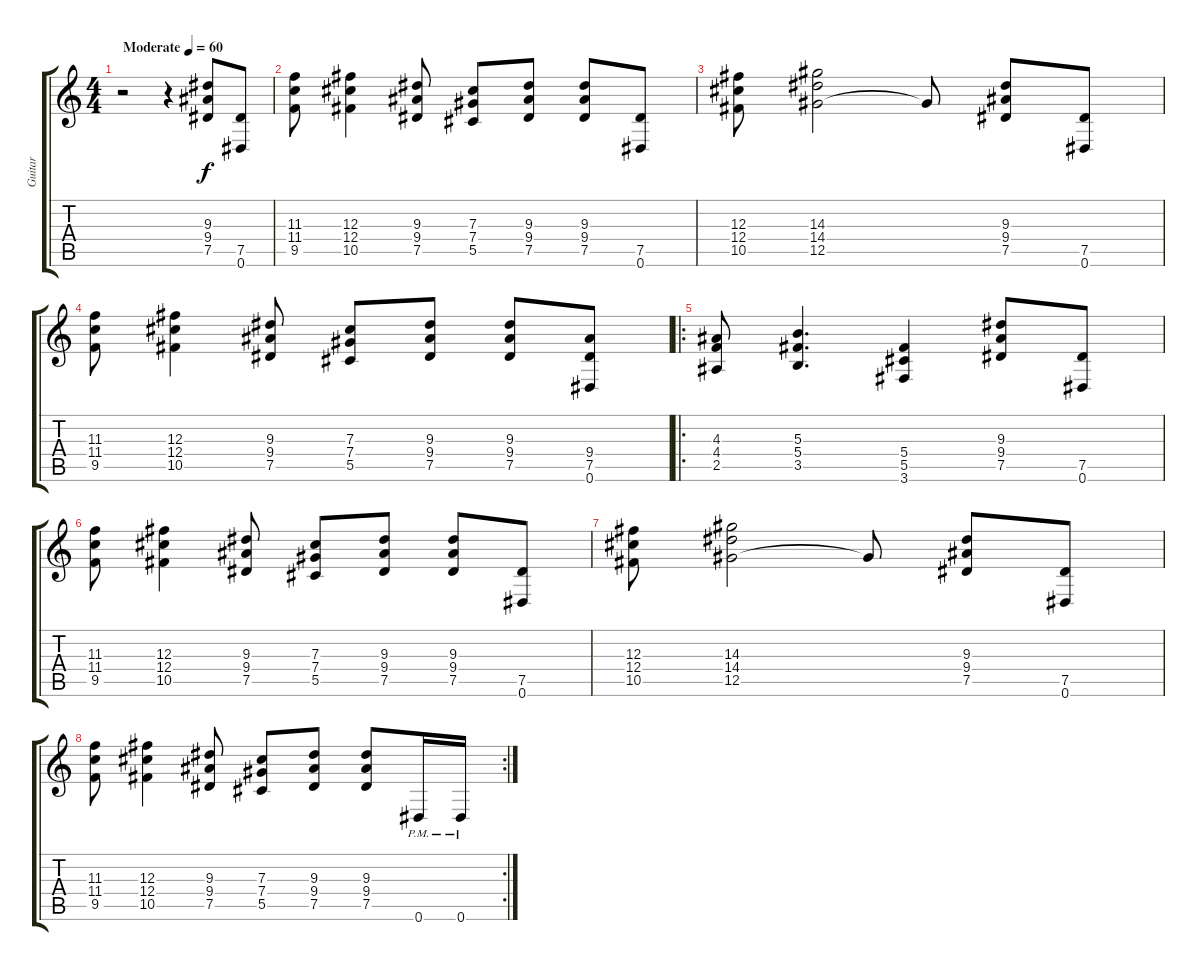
\track ("Guitar" "Guitar") {instrument distortionguitar}
\staff {score tabs}
\tuning (Eb4 Bb3 Gb3 Db3 Ab2 Eb2) {hide}
\ts (4 4)
\tempo (60 "Moderate")
\clef g2
\ks c
r.2{dy f instrument distortionguitar} r.4 (9.3 9.4 7.5).8 (7.5 0.6).8 |
(11.3 11.4 9.5).8 (12.3 12.4 10.5).4 (9.3 9.4 7.5).8 (7.3 7.4 5.5).8 (9.3 9.4 7.5).8 (9.3 9.4 7.5).8 (7.5 0.6).8 |
(12.3 12.4 10.5).8 (14.3 14.4 12.5).2 12.5{t}.8 (9.3 9.4 7.5).8 (7.5 0.6).8 |
(11.3 11.4 9.5).8 (12.3 12.4 10.5).4 (9.3 9.4 7.5).8 (7.3 7.4 5.5).8 (9.3 9.4 7.5).8 (9.3 9.4 7.5).8 (9.4 7.5 0.6).8 |
\ro
(4.3 4.4 2.5).8 (5.3 5.4 3.5).4{d} (5.4 5.5 3.6).4 (9.3 9.4 7.5).8 (7.5 0.6).8 |
(11.3 11.4 9.5).8 (12.3 12.4 10.5).4 (9.3 9.4 7.5).8 (7.3 7.4 5.5).8 (9.3 9.4 7.5).8 (9.3 9.4 7.5).8 (7.5 0.6).8 |
(12.3 12.4 10.5).8 (14.3 14.4 12.5).2 12.5{t}.8 (9.3 9.4 7.5).8 (7.5 0.6).8 |
\rc 2
(11.3 11.4 9.5).8 (12.3 12.4 10.5).4 (9.3 9.4 7.5).8 (7.3 7.4 5.5).8 (9.3 9.4 7.5).8 (9.3 9.4 7.5).8 0.6{pm}.16 0.6{pm}.16
